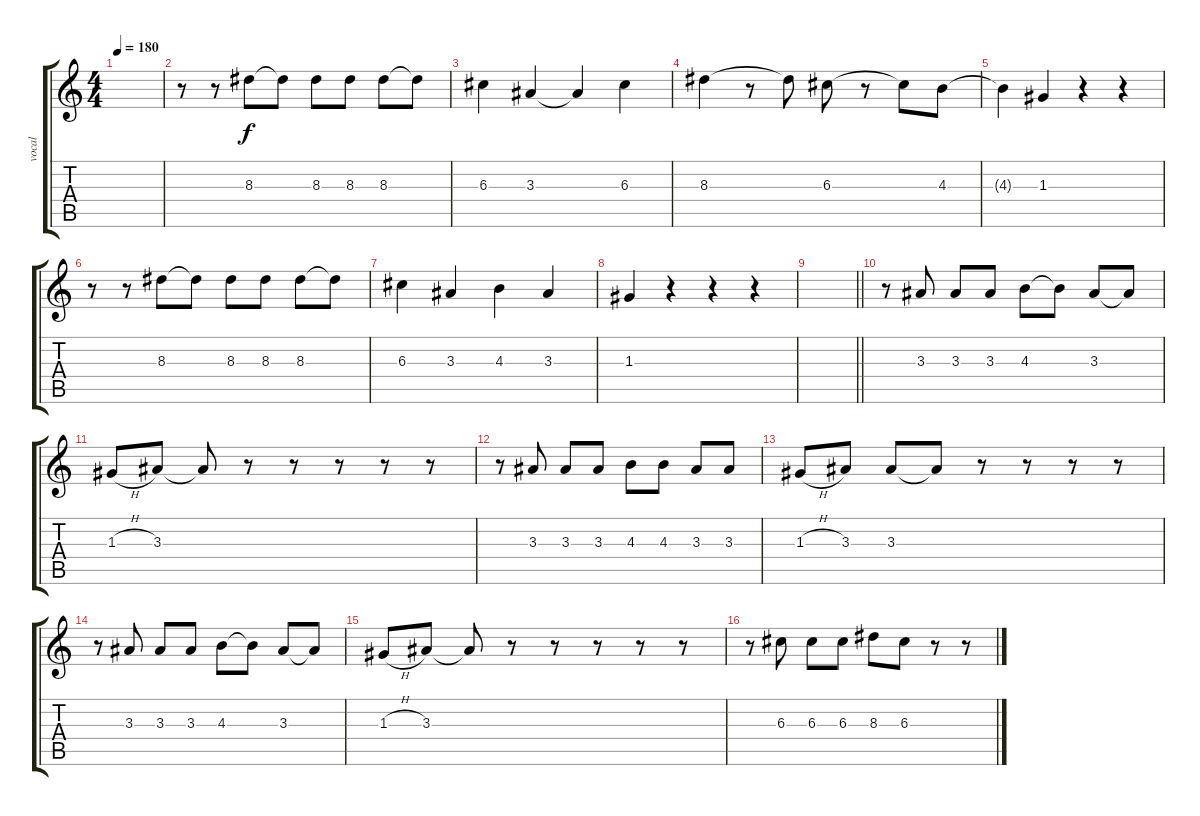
\track ("vocal" "vocal") {instrument acousticguitarnylon}
\staff {score tabs}
\tuning (E4 B3 G3 D3 A2 E2) {hide}
\ts (4 4)
\tempo 180
\clef g2
\ks c
|
r.8 r.8 8.3.8 8.3{t}.8 8.3.8 8.3.8 8.3.8 8.3{t}.8 |
6.3.4 3.3.4 3.3{t}.4 6.3.4 |
8.3.4 r.8 8.3{t}.8 6.3.8 r.8 6.3{t}.8 4.3.8 |
4.3{t}.4 1.3.4 r.4 r.4 |
r.8 r.8 8.3.8 8.3{t}.8 8.3.8 8.3.8 8.3.8 8.3{t}.8 |
6.3.4 3.3.4 4.3.4 3.3.4 |
1.3.4 r.4 r.4 r.4 |
\barLineRight lightlight
|
r.8 3.3.8 3.3.8 3.3.8 4.3.8 4.3{t}.8 3.3.8 3.3{t}.8 |
1.3{h}.8 3.3.8 3.3{t}.8 r.8 r.8 r.8 r.8 r.8 |
r.8 3.3.8 3.3.8 3.3.8 4.3.8 4.3.8 3.3.8 3.3.8 |
1.3{h}.8 3.3.8 3.3.8 3.3{t}.8 r.8 r.8 r.8 r.8 |
r.8 3.3.8 3.3.8 3.3.8 4.3.8 4.3{t}.8 3.3.8 3.3{t}.8 |
1.3{h}.8 3.3.8 3.3{t}.8 r.8 r.8 r.8 r.8 r.8 |
r.8 6.3.8 6.3.8 6.3.8 8.3.8 6.3.8 r.8 r.8
